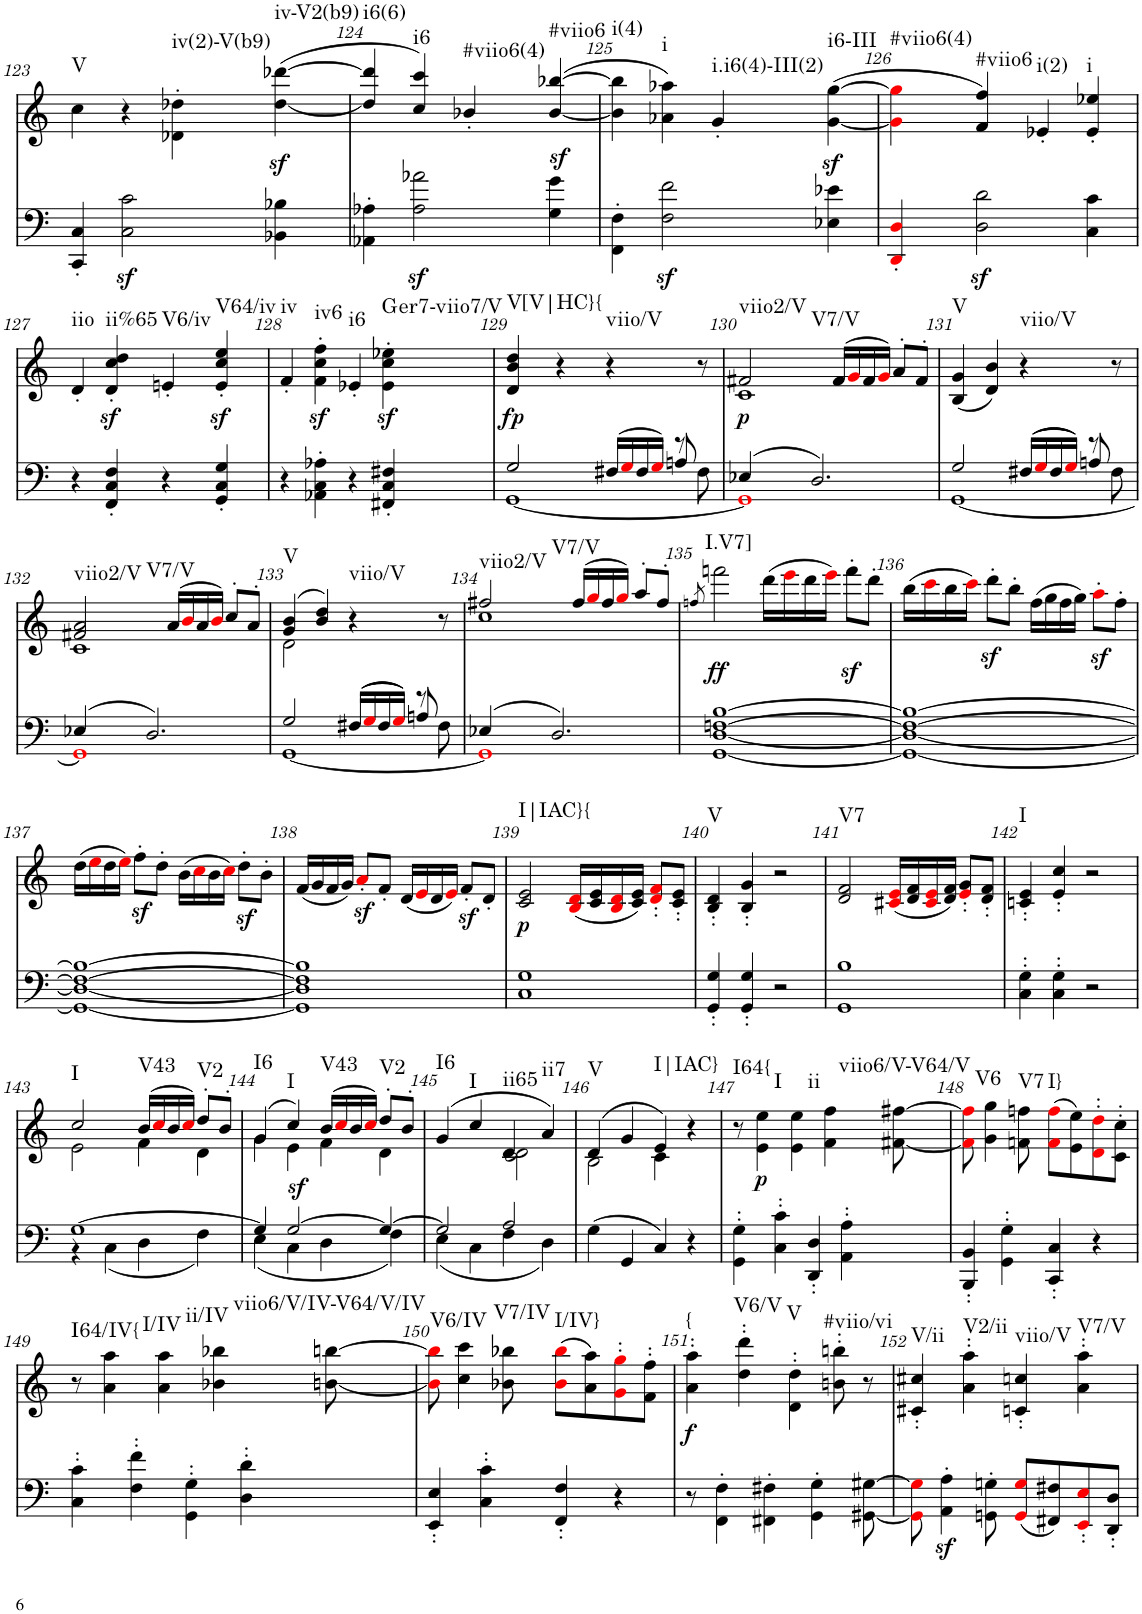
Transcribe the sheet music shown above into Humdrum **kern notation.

**kern	**dynam	**kern	**dynam	**harte
*part2	*part2	*part1	*part1	*part1
*staff2	*staff2	*staff1	*staff1	*
*I"piano	*	*I"piano	*	*
*I'Pno	*	*I'Pno	*	*
!!LO:PB:g=z
*clefF4	*	*clefG2	*	*
*k[]	*	*k[]	*	*
*M4/4	*	*M4/4	*	*
=123	=123	=123	=123	=123
!	!	!	!	!LO:H:kt=V
4CC/' 4C/'	.	4cc\	.	N
2C\z< 2c\z<	.	4r	.	.
!	!	!	!	!LO:H:kt=iv(2)-V(b9)
.	.	4d-X\' 4dd-X\'	.	N
!	!	!	!LO:DY:b	!LO:H:kt=iv-V2(b9)
4BB-X\ 4B-X\	.	([4dd-\ [4ddd-X\	sf	N
=124	=124	=124	=124	=124
!	!	!	!	!LO:H:kt=i6(6)
4AA-X\' 4A-X\'	.	4dd-/] 4ddd-/]	.	N
!	!	!	!	!LO:H:kt=i6
2A-\z< 2a-X\z<	.	4cc/ 4ccc/)	.	N
!	!	!	!	!LO:H:kt=#viio6(4)
.	.	4b-X'/	.	N
!	!	!	!LO:DY:b	!LO:H:kt=#viio6
4G\ 4g\	.	(>[4b-/ [4bb-X/	sf	N
=125	=125	=125	=125	=125
!	!	!	!	!LO:H:kt=i(4)
4FF\' 4F\'	.	4b-\] 4bb-\]	.	N
!	!	!	!	!LO:H:kt=i
2F\z< 2f\z<	.	4a-X\ 4aa-X\)	.	N
!	!	!	!	!LO:H:kt=i.i6(4)-III(2)
.	.	4g'/	.	N
!	!	!	!LO:DY:b	!LO:H:kt=i6-III
4E-X\ 4e-X\	.	([4g\ [4gg\	sf	N
=126	=126	=126	=126	=126
!	!	!	!	!LO:H:kt=#viio6(4)
4DDi/' 4Di/'	.	4gi\] 4ggi\]	.	N
!	!	!	!	!LO:H:kt=#viio6
2D\z< 2d\z<	.	4f/ 4ff/)	.	N
!	!	!	!	!LO:H:kt=i(2)
.	.	4e-X'/	.	N
!	!	!	!	!LO:H:kt=i
4C\ 4c\	.	4e-/' 4ee-X/'	.	N
!!LO:LB:g=z
=127	=127	=127	=127	=127
!	!	!	!	!LO:H:kt=iio
4r	.	4d'/	.	N
!	!	!	!LO:DY:b	!LO:H:kt=ii%65
4FF/' 4C/' 4F/'	.	4d/' 4cc/' 4dd/'	sf	N
!	!	!	!	!LO:H:kt=V6/iv
4r	.	4en'/	.	N
!	!	!	!LO:DY:b	!LO:H:kt=V64/iv
4GG/' 4C/' 4G/'	.	4e/' 4cc/' 4ee/'	sf	N
=128	=128	=128	=128	=128
!	!	!	!	!LO:H:kt=iv
4r	.	4f'/	.	N
!	!	!	!LO:DY:b	!LO:H:kt=iv6
4AA-X\' 4C\' 4A-X\'	.	4f\' 4cc\' 4ff\'	sf	N
!	!	!	!	!LO:H:kt=i6
4r	.	4e-X'/	.	N
!	!	!	!	!LO:H:kt=er
4FF#X/' 4C/' 4F#X/'	.	4e-\' 4cc\' 4ee-X\'	.	.
=129	=129	=129	=129	=129
*^	*	*	*	*
*	*^	*	*	*	*
!	!	!	!	!	!LO:DY:b	!LO:H:kt=V[V|HC}{
2G/	[1GG	2.ryy	.	4d/ 4b/ 4dd/	fp	N
.	.	.	.	4r	.	.
!	!	!	!	!	!	!LO:H:kt=viio/V
(16F#X/LL	.	.	.	4r	.	N
16Gi/	.	.	.	.	.	.
16F#/	.	.	.	.	.	.
16Gi/JJ)	.	.	.	.	.	.
8r	.	8An/	.	8ryy	.	.
8F#\	.	8ryy	.	8r	.	.
=130	=130	=130	=130	=130	=130	=130
*	*	*	*	*^	*	*
!	!	!	!	!	!	!LO:DY:b	!LO:H:n=1:kt=viio2/V
!	!	!	!	!	!	!	!LO:H:n=2:kt=V7/V
*	*v	*v	*	*	*	*	*
(4E-X/	1GGi]	.	2f#X/	1c	p	N N
2.D/)	.	.	.	.	.	.
.	.	.	(16f#/LL	.	.	.
.	.	.	16gi/	.	.	.
.	.	.	16f#/	.	.	.
.	.	.	16gi/JJ)	.	.	.
.	.	.	8a'/L	.	.	.
.	.	.	8f#'/J	.	.	.
*	*	*	*v	*v	*	*
=131	=131	=131	=131	=131	=131
*	*^	*	*	*	*
!	!	!	!	!	!	!LO:H:kt=V
2G/	[1GG	2.ryy	.	(4B/ 4g/	.	N
.	.	.	.	4d/ 4b/)	.	.
!	!	!	!	!	!	!LO:H:kt=viio/V
((16F#X/LL	.	.	.	4r	.	N
16Gi/	.	.	.	.	.	.
16F#/	.	.	.	.	.	.
16Gi/JJ))	.	.	.	.	.	.
8r	.	8An/	.	8ryy	.	.
8F#\	.	8ryy	.	8r	.	.
!!LO:LB:g=z
=132	=132	=132	=132	=132	=132	=132
*	*	*	*	*^	*	*
!	!	!	!	!	!	!	!LO:H:n=1:kt=viio2/V
!	!	!	!	!	!	!	!LO:H:n=2:kt=V7/V
*	*v	*v	*	*	*	*	*
(4E-X/	1GGi]	.	2f#X/ 2a/	1c	.	N N
2.D/)	.	.	.	.	.	.
.	.	.	(16a/LL	.	.	.
.	.	.	16bi/	.	.	.
.	.	.	16a/	.	.	.
.	.	.	16bi/JJ)	.	.	.
.	.	.	8cc'/L	.	.	.
.	.	.	8a'/J	.	.	.
=133	=133	=133	=133	=133	=133	=133
*	*^	*	*	*	*	*
!	!	!	!	!	!	!	!LO:H:kt=V
2G/	[1GG	2.ryy	.	(4g/ 4b/	2d\	.	N
.	.	.	.	4b/ 4dd/)	.	.	.
!	!	!	!	!	!	!	!LO:H:kt=viio/V
((16F#X/LL	.	.	.	4r	2ryy	.	N
16Gi/	.	.	.	.	.	.	.
16F#/	.	.	.	.	.	.	.
16Gi/JJ))	.	.	.	.	.	.	.
8r	.	8An/	.	8ryy	.	.	.
8F#\	.	8ryy	.	8r	.	.	.
=134	=134	=134	=134	=134	=134	=134	=134
!	!	!	!	!	!	!	!LO:H:n=1:kt=viio2/V
!	!	!	!	!	!	!	!LO:H:n=2:kt=V7/V
*	*v	*v	*	*	*	*	*
(4E-X/	1GGi]	.	2ff#X/	1cc	.	N N
2.D/)	.	.	.	.	.	.
.	.	.	(16ff#/LL	.	.	.
.	.	.	16ggi/	.	.	.
.	.	.	16ff#/	.	.	.
.	.	.	16ggi/JJ)	.	.	.
.	.	.	8aa'/L	.	.	.
.	.	.	8ff#'/J	.	.	.
*v	*v	*	*	*	*	*
*	*	*v	*v	*	*
=135	=135	=135	=135	=135
.	.	8qffn/	.	.
!	!	!	!LO:DY:b	!LO:H:kt=I.V7]
[1GG [1D [1Fn [1B	.	2fffn\	ff	N
.	.	(16ddd\LL	.	.
.	.	16eeei\	.	.
.	.	16ddd\	.	.
.	.	16eeei\JJ)	.	.
.	.	8fffz<'\L	.	.
.	.	8ddd'\J	.	.
=136	=136	=136	=136	=136
1GG_ 1D_ 1F_ 1B_	.	(16bb\LL	.	.
.	.	16ccci\	.	.
.	.	16bb\	.	.
.	.	16ccci\JJ)	.	.
.	.	8ddd'\L	.	.
.	.	8bbz<'\J	.	.
.	.	(16ff\LL	.	.
.	.	16gg\	.	.
.	.	16ff\	.	.
.	.	16gg\JJ)	.	.
.	.	8aaz<'i\L	.	.
.	.	8ff'\J	.	.
!!LO:LB:g=z
=137	=137	=137	=137	=137
1GG_ 1D_ 1F_ 1B_	.	(16dd\LL	.	.
.	.	16eei\	.	.
.	.	16dd\	.	.
.	.	16eei\JJ)	.	.
.	.	8ffz<'\L	.	.
.	.	8dd'\J	.	.
.	.	(16b\LL	.	.
.	.	16cci\	.	.
.	.	16b\	.	.
.	.	16cci\JJ)	.	.
.	.	8ddz<'\L	.	.
.	.	8b'\J	.	.
=138	=138	=138	=138	=138
1GG] 1D] 1F] 1B]	.	(16f/LL	.	.
.	.	16g/	.	.
.	.	16f/	.	.
.	.	16g/JJ)	.	.
.	.	8az<'i/L	.	.
.	.	8f'/J	.	.
.	.	(16d/LL	.	.
.	.	16ei/	.	.
.	.	16d/	.	.
.	.	16ei/JJ)	.	.
.	.	8fz<'/L	.	.
.	.	8d'/J	.	.
=139	=139	=139	=139	=139
!	!	!	!LO:DY:b	!LO:H:kt=I|IAC}{
1C 1G	.	2c/ 2e/	p	N
.	.	(16Bi/ 16di/LL	.	.
.	.	16c/ 16e/	.	.
.	.	16Bi/ 16di/	.	.
.	.	16c/ 16e/JJ)	.	.
.	.	8di/' 8fi/'L	.	.
.	.	8c/' 8e/'J	.	.
=140	=140	=140	=140	=140
!	!	!	!	!LO:H:kt=V
4GG/' 4G/'	.	4B/' 4d/'	.	N
4GG/' 4G/'	.	4B/' 4g/'	.	.
2r	.	2r	.	.
=141	=141	=141	=141	=141
!	!	!	!	!LO:H:kt=V7
1GG 1B	.	2d/ 2f/	.	N
.	.	(16c#Xi/ 16ei/LL	.	.
.	.	16d/ 16f/	.	.
.	.	16c#i/ 16ei/	.	.
.	.	16d/ 16f/JJ)	.	.
.	.	8ei/' 8g/'L	.	.
.	.	8d/' 8f/'J	.	.
=142	=142	=142	=142	=142
!	!	!	!	!LO:H:kt=I
4C\' 4G\'	.	4cn/' 4e/'	.	N
4C\' 4G\'	.	4e/' 4cc/'	.	.
2r	.	2r	.	.
!!LO:LB:g=z
=143	=143	=143	=143	=143
*^	*	*^	*	*
!	!	!	!	!	!	!LO:H:kt=I
[1G	4r	.	2cc/	2e\	.	N
.	(4C\	.	.	.	.	.
!	!	!	!	!	!	!LO:H:kt=V43
.	4D\	.	(16b/LL	4f\	.	N
.	.	.	16cci/	.	.	.
.	.	.	16b/	.	.	.
.	.	.	16cci/JJ)	.	.	.
!	!	!	!	!	!	!LO:H:kt=V2
.	4F\)	.	8dd'/L	4d\	.	N
.	.	.	8b'/J	.	.	.
=144	=144	=144	=144	=144	=144	=144
!	!	!	!	!	!	!LO:H:kt=I6
4G/]	(4E\	.	(4g/	4g\	.	N
!	!	!LO:DY:a	!	!	!	!LO:H:kt=I
[2G/	4C\	sf	4cc/)	4e\	.	N
!	!	!	!	!	!	!LO:H:kt=V43
.	4D\	.	(16b/LL	4f\	.	N
.	.	.	16cci/	.	.	.
.	.	.	16b/	.	.	.
.	.	.	16cci/JJ)	.	.	.
!	!	!	!	!	!	!LO:H:kt=V2
4G/_	4F\)	.	8dd'/L	4d\	.	N
.	.	.	8b'/J	.	.	.
=145	=145	=145	=145	=145	=145	=145
!	!	!	!	!	!	!LO:H:kt=I6
2G/]	(4E\	.	(4g/	2ryy	.	N
!	!	!	!	!	!	!LO:H:kt=I
.	4C\	.	4cc/	.	.	N
!	!	!	!	!	!	!LO:H:kt=ii65
2A/	4F\	.	4d/	2c\ 2d\	.	N
!	!	!	!	!	!	!LO:H:kt=ii7
.	4D\)	.	4a/)	.	.	N
=146	=146	=146	=146	=146	=146	=146
!	!	!	!	!	!	!LO:H:kt=V
*v	*v	*	*	*	*	*
(4G\	.	(4d/	2B\	.	N
4GG/	.	4g/	.	.	.
!	!	!	!	!	!LO:H:kt=I|IAC}
4C/)	.	4e/)	4c\	.	N
4r	.	4r	4ryy	.	.
=147	=147	=147	=147	=147	=147
!	!	!	!	!	!LO:H:kt=I64{
*	*	*v	*v	*	*
4GG\' 4G\'	.	8r	.	N
!	!	!	!LO:DY:b	!LO:H:kt=I
.	.	4e\ 4ee\	p	N
4C\' 4c\'	.	.	.	.
!	!	!	!	!LO:H:kt=ii
.	.	4e\ 4ee\	.	N
4DD/' 4D/'	.	.	.	.
!	!	!	!	!LO:H:kt=viio6/V-V64/V
.	.	4f\ 4ff\	.	N
4AA\' 4A\'	.	.	.	.
.	.	[8f#X\ [8ff#X\	.	.
=148	=148	=148	=148	=148
!	!	!	!	!LO:H:kt=V6
4BBB/' 4BB/'	.	8f#i\] 8ff#i\]	.	N
.	.	4g\ 4gg\	.	.
4GG\' 4G\'	.	.	.	.
!	!	!	!	!LO:H:kt=V7
.	.	8fn\ 8ffn\	.	N
!	!	!	!	!LO:H:kt=I}
4CC/' 4C/'	.	(8fi\ 8ffi\L	.	N
.	.	8e\ 8ee\)	.	.
4r	.	8di\' 8ddi\'	.	.
.	.	8c\' 8cc\'J	.	.
!!LO:LB:g=z
=149	=149	=149	=149	=149
!	!	!	!	!LO:H:kt=I64/IV{
4C\' 4c\'	.	8r	.	N
!	!	!	!	!LO:H:kt=I/IV
.	.	4a\ 4aa\	.	N
4F\' 4f\'	.	.	.	.
!	!	!	!	!LO:H:kt=ii/IV
.	.	4a\ 4aa\	.	N
4GG\' 4G\'	.	.	.	.
!	!	!	!	!LO:H:kt=viio6/V/IV-V64/V/IV
.	.	4b-X\ 4bb-X\	.	N
4D\' 4d\'	.	.	.	.
.	.	[8bn\ [8bbn\	.	.
=150	=150	=150	=150	=150
!	!	!	!	!LO:H:kt=V6/IV
4EE/' 4E/'	.	8bi\] 8bbi\]	.	N
.	.	4cc\ 4ccc\	.	.
4C\' 4c\'	.	.	.	.
!	!	!	!	!LO:H:kt=V7/IV
.	.	8b-X\ 8bb-X\	.	N
!	!	!	!	!LO:H:kt=I/IV}
4FF/' 4F/'	.	(8b-i\ 8bb-i\L	.	N
.	.	8a\ 8aa\)	.	.
4r	.	8gi\' 8ggi\'	.	.
.	.	8f\' 8ff\'J	.	.
=151	=151	=151	=151	=151
!	!	!	!LO:DY:b	!LO:H:kt={
8r	.	4a\' 4aa\'	f	N
4FF\' 4F\'	.	.	.	.
!	!	!	!	!LO:H:kt=V6/V
.	.	4dd\' 4ddd\'	.	N
4FF#X\' 4F#X\'	.	.	.	.
!	!	!	!	!LO:H:kt=V
.	.	4d\' 4dd\'	.	N
4GG\' 4G\'	.	.	.	.
!	!	!	!	!LO:H:kt=#viio/vi
.	.	8bn\' 8bbn\'	.	N
[8GG#X\ [8G#X\	.	8r	.	.
=152	=152	=152	=152	=152
!	!	!	!	!LO:H:kt=V/ii
8GG#i\] 8G#i\]	.	4c#X/' 4cc#X/'	.	N
4AA\z<' 4A\z<'	.	.	.	.
!	!	!	!	!LO:H:kt=V2/ii
.	.	4a\' 4aa\'	.	N
8GGn\' 8Gn\'	.	.	.	.
!	!	!	!	!LO:H:kt=viio/V
(8GGi/ 8Gi/L	.	4cn/' 4ccn/'	.	N
8FF#X/ 8F#X/)	.	.	.	.
!	!	!	!	!LO:H:kt=V7/V
8EEi/' 8Ei/'	.	4a\' 4aa\'	.	N
8DD/' 8D/'J	.	.	.	.
=	=	=	=	=
*-	*-	*-	*-	*-
